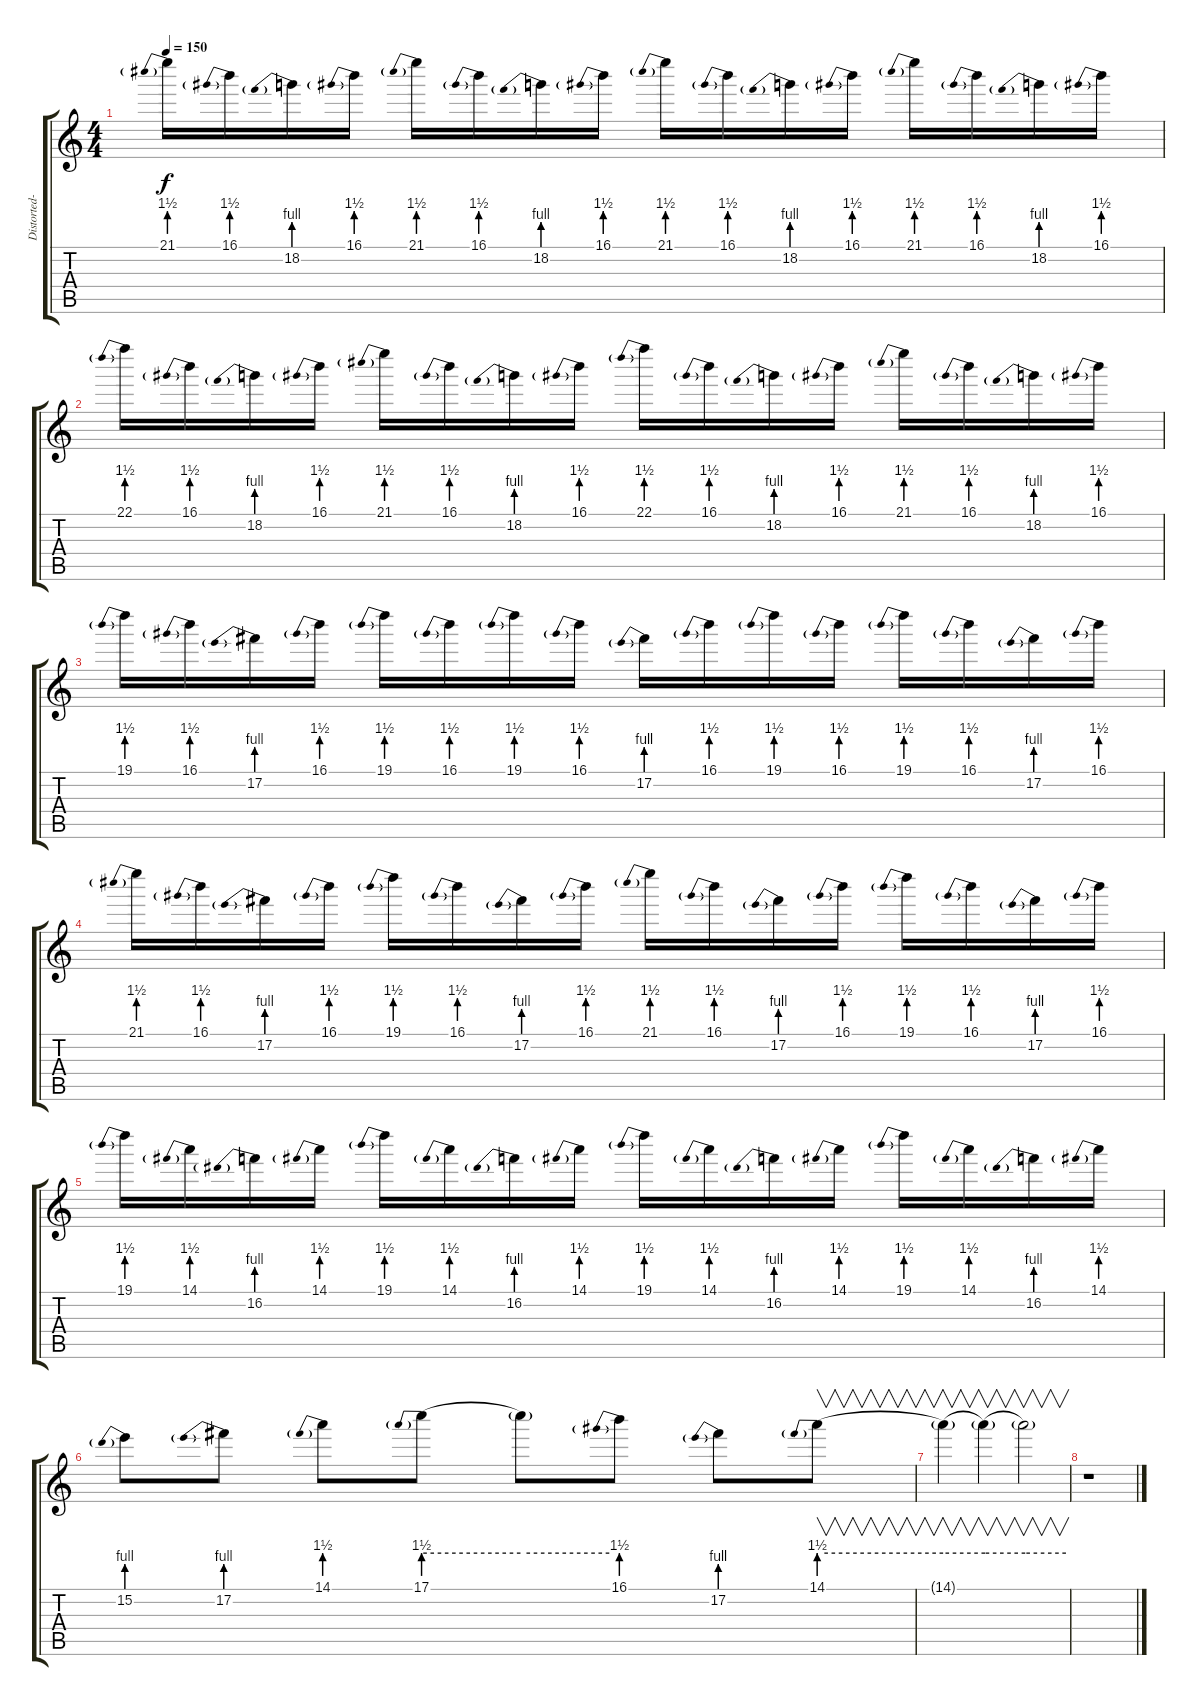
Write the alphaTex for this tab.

\track ("Distorted-Lead" "Distorted-") {instrument distortionguitar}
\staff {score tabs}
\tuning (E4 B3 G3 D3 A2 E2) {hide}
\ts (4 4)
\tempo 150
\clef g2
\ks c
21.1{be (prebend 0 6 60 6)}.16{dy f} 16.1{be (prebend 0 6 60 6)}.16 18.2{be (prebend 0 4 60 4)}.16 16.1{be (prebend 0 6 60 6)}.16 21.1{be (prebend 0 6 60 6)}.16 16.1{be (prebend 0 6 60 6)}.16 18.2{be (prebend 0 4 60 4)}.16 16.1{be (prebend 0 6 60 6)}.16 21.1{be (prebend 0 6 60 6)}.16 16.1{be (prebend 0 6 60 6)}.16 18.2{be (prebend 0 4 60 4)}.16 16.1{be (prebend 0 6 60 6)}.16 21.1{be (prebend 0 6 60 6)}.16 16.1{be (prebend 0 6 60 6)}.16 18.2{be (prebend 0 4 60 4)}.16 16.1{be (prebend 0 6 60 6)}.16 |
22.1{be (prebend 0 6 60 6)}.16 16.1{be (prebend 0 6 60 6)}.16 18.2{be (prebend 0 4 60 4)}.16 16.1{be (prebend 0 6 60 6)}.16 21.1{be (prebend 0 6 60 6)}.16 16.1{be (prebend 0 6 60 6)}.16 18.2{be (prebend 0 4 60 4)}.16 16.1{be (prebend 0 6 60 6)}.16 22.1{be (prebend 0 6 60 6)}.16 16.1{be (prebend 0 6 60 6)}.16 18.2{be (prebend 0 4 60 4)}.16 16.1{be (prebend 0 6 60 6)}.16 21.1{be (prebend 0 6 60 6)}.16 16.1{be (prebend 0 6 60 6)}.16 18.2{be (prebend 0 4 60 4)}.16 16.1{be (prebend 0 6 60 6)}.16 |
19.1{be (prebend 0 6 60 6)}.16 16.1{be (prebend 0 6 60 6)}.16 17.2{be (prebend 0 4 60 4)}.16 16.1{be (prebend 0 6 60 6)}.16 19.1{be (prebend 0 6 60 6)}.16 16.1{be (prebend 0 6 60 6)}.16 19.1{be (prebend 0 6 60 6)}.16 16.1{be (prebend 0 6 60 6)}.16 17.2{be (prebend 0 4 60 4)}.16 16.1{be (prebend 0 6 60 6)}.16 19.1{be (prebend 0 6 60 6)}.16 16.1{be (prebend 0 6 60 6)}.16 19.1{be (prebend 0 6 60 6)}.16 16.1{be (prebend 0 6 60 6)}.16 17.2{be (prebend 0 4 60 4)}.16 16.1{be (prebend 0 6 60 6)}.16 |
21.1{be (prebend 0 6 60 6)}.16 16.1{be (prebend 0 6 60 6)}.16 17.2{be (prebend 0 4 60 4)}.16 16.1{be (prebend 0 6 60 6)}.16 19.1{be (prebend 0 6 60 6)}.16 16.1{be (prebend 0 6 60 6)}.16 17.2{be (prebend 0 4 60 4)}.16 16.1{be (prebend 0 6 60 6)}.16 21.1{be (prebend 0 6 60 6)}.16 16.1{be (prebend 0 6 60 6)}.16 17.2{be (prebend 0 4 60 4)}.16 16.1{be (prebend 0 6 60 6)}.16 19.1{be (prebend 0 6 60 6)}.16 16.1{be (prebend 0 6 60 6)}.16 17.2{be (prebend 0 4 60 4)}.16 16.1{be (prebend 0 6 60 6)}.16 |
19.1{be (prebend 0 6 60 6)}.16 14.1{be (prebend 0 6 60 6)}.16 16.2{be (prebend 0 4 60 4)}.16 14.1{be (prebend 0 6 60 6)}.16 19.1{be (prebend 0 6 60 6)}.16 14.1{be (prebend 0 6 60 6)}.16 16.2{be (prebend 0 4 60 4)}.16 14.1{be (prebend 0 6 60 6)}.16 19.1{be (prebend 0 6 60 6)}.16 14.1{be (prebend 0 6 60 6)}.16 16.2{be (prebend 0 4 60 4)}.16 14.1{be (prebend 0 6 60 6)}.16 19.1{be (prebend 0 6 60 6)}.16 14.1{be (prebend 0 6 60 6)}.16 16.2{be (prebend 0 4 60 4)}.16 14.1{be (prebend 0 6 60 6)}.16 |
15.2{be (prebend 0 4 60 4)}.8 17.2{be (prebend 0 4 60 4)}.8 14.1{be (prebend 0 6 60 6)}.8 17.1{be (prebend 0 6 60 6)}.8 17.1{be (hold 0 6 60 6) t}.8 16.1{be (prebend 0 6 60 6)}.8 17.2{be (prebend 0 4 60 4)}.8 14.1{be (prebend 0 6 60 6)}.8{v} |
14.1{be (hold 0 6 60 6) t}.4{v} 14.1{be (hold 0 6 60 6) t}.4{v} 14.1{be (hold 0 6 60 6) t}.2{v} |
r.1
